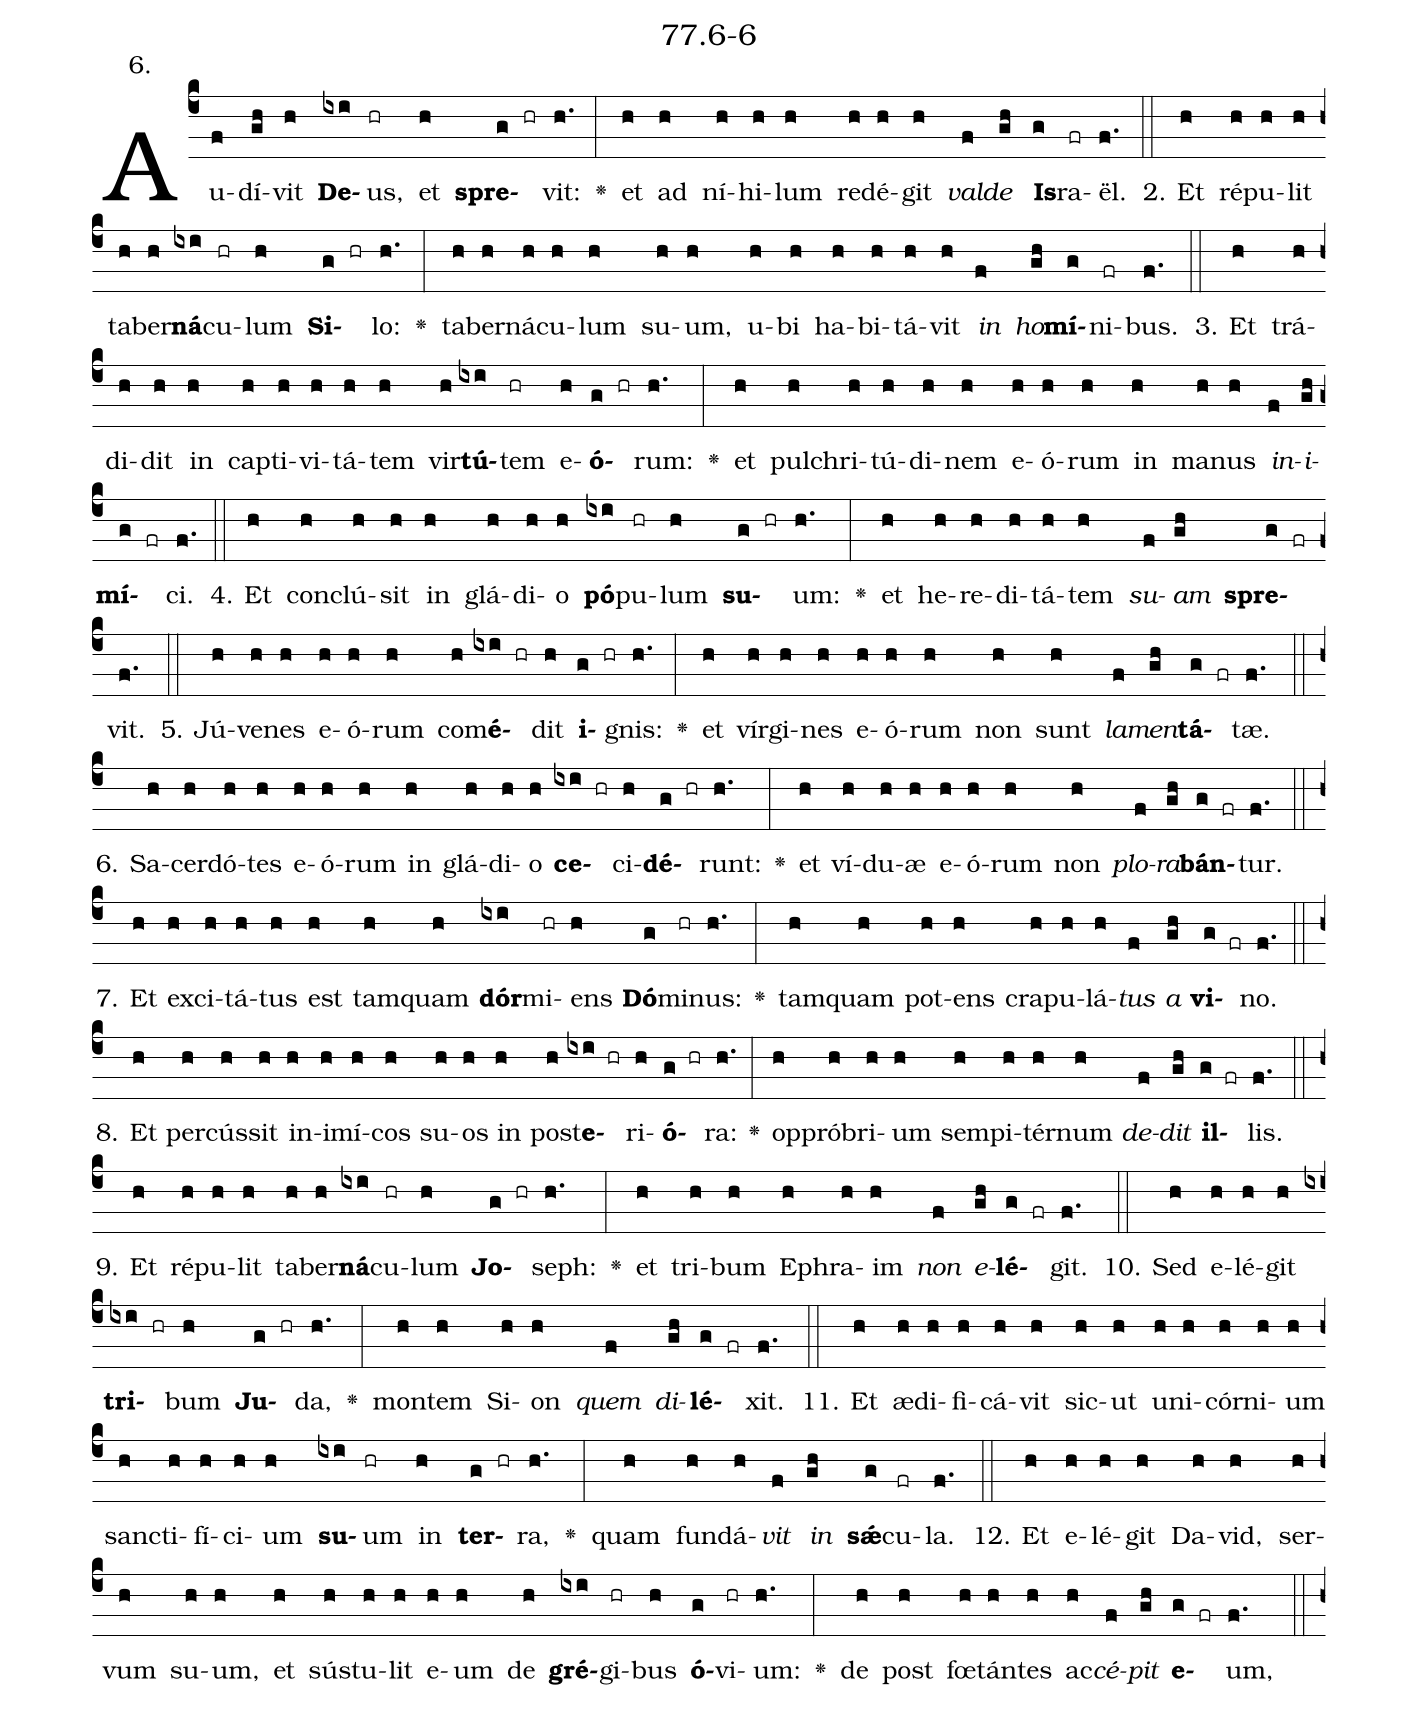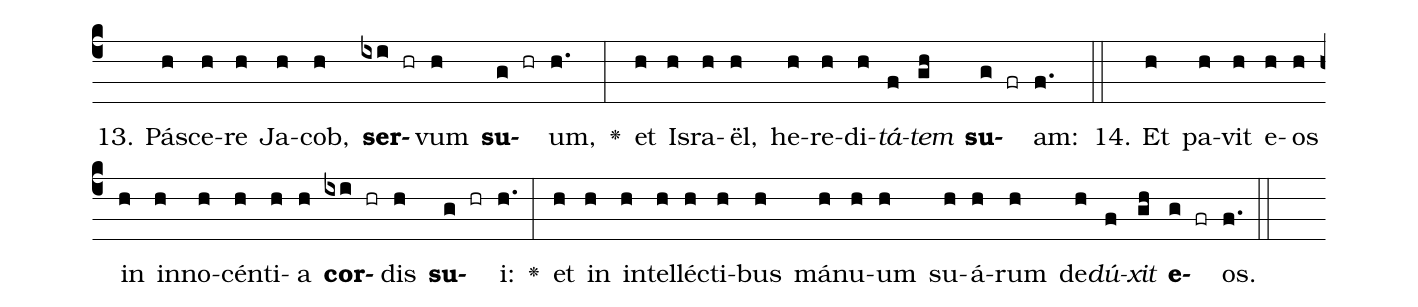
name: 77.6-6;
annotation: 6.;
%%
(c4)Au(f)dí(gh)vit(h) <b>De</b>(ixi)us,(hr) et(h) <b>spre</b>(g hr)vit:(h.) <v>\greheightstar</v>(:) et(h) ad(h) ní(h)hi(h)lum(h) red(h)é(h)git(h) <i>val</i>(f)<i>de</i>(gh) <b>Is</b>(g)ra(fr)ël.(f.) (::)
2. Et(h) ré(h)pu(h)lit(h) ta(h)ber(h)<b>ná</b>(ixi)cu(hr)lum(h) <b>Si</b>(g hr)lo:(h.) <v>\greheightstar</v>(:) ta(h)ber(h)ná(h)cu(h)lum(h) su(h)um,(h) u(h)bi(h) ha(h)bi(h)tá(h)vit(h) <i>in</i>(f) <i>ho</i>(gh)<b>mí</b>(g)ni(fr)bus.(f.) (::)
3. Et(h) trá(h)di(h)dit(h) in(h) cap(h)ti(h)vi(h)tá(h)tem(h) vir(h)<b>tú</b>(ixi)tem(hr) e(h)<b>ó</b>(g hr)rum:(h.) <v>\greheightstar</v>(:) et(h) pul(h)chri(h)tú(h)di(h)nem(h) e(h)ó(h)rum(h) in(h) ma(h)nus(h) <i>in</i>(f)<i>i</i>(gh)<b>mí</b>(g fr)ci.(f.) (::)
4. Et(h) con(h)clú(h)sit(h) in(h) glá(h)di(h)o(h) <b>pó</b>(ixi)pu(hr)lum(h) <b>su</b>(g hr)um:(h.) <v>\greheightstar</v>(:) et(h) he(h)re(h)di(h)tá(h)tem(h) <i>su</i>(f)<i>am</i>(gh) <b>spre</b>(g fr)vit.(f.) (::)
5. Jú(h)ve(h)nes(h) e(h)ó(h)rum(h) com(h)<b>é</b>(ixi hr)dit(h) <b>i</b>(g hr)gnis:(h.) <v>\greheightstar</v>(:) et(h) vír(h)gi(h)nes(h) e(h)ó(h)rum(h) non(h) sunt(h) <i>la</i>(f)<i>men</i>(gh)<b>tá</b>(g fr)tæ.(f.) (::)
6. Sa(h)cer(h)dó(h)tes(h) e(h)ó(h)rum(h) in(h) glá(h)di(h)o(h) <b>ce</b>(ixi hr)ci(h)<b>dé</b>(g hr)runt:(h.) <v>\greheightstar</v>(:) et(h) ví(h)du(h)æ(h) e(h)ó(h)rum(h) non(h) <i>plo</i>(f)<i>ra</i>(gh)<b>bán</b>(g fr)tur.(f.) (::)
7. Et(h) ex(h)ci(h)tá(h)tus(h) est(h) tam(h)quam(h) <b>dór</b>(ixi)mi(hr)ens(h) <b>Dó</b>(g)mi(hr)nus:(h.) <v>\greheightstar</v>(:) tam(h)quam(h) pot(h)ens(h) cra(h)pu(h)lá(h)<i>tus</i>(f) <i>a</i>(gh) <b>vi</b>(g fr)no.(f.) (::)
8. Et(h) per(h)cús(h)sit(h) in(h)i(h)mí(h)cos(h) su(h)os(h) in(h) post(h)<b>e</b>(ixi hr)ri(h)<b>ó</b>(g hr)ra:(h.) <v>\greheightstar</v>(:) op(h)pró(h)bri(h)um(h) sem(h)pi(h)tér(h)num(h) <i>de</i>(f)<i>dit</i>(gh) <b>il</b>(g fr)lis.(f.) (::)
9. Et(h) ré(h)pu(h)lit(h) ta(h)ber(h)<b>ná</b>(ixi)cu(hr)lum(h) <b>Jo</b>(g hr)seph:(h.) <v>\greheightstar</v>(:) et(h) tri(h)bum(h) E(h)phra(h)im(h) <i>non</i>(f) <i>e</i>(gh)<b>lé</b>(g fr)git.(f.) (::)
10. Sed(h) e(h)lé(h)git(h) <b>tri</b>(ixi hr)bum(h) <b>Ju</b>(g hr)da,(h.) <v>\greheightstar</v>(:) mon(h)tem(h) Si(h)on(h) <i>quem</i>(f) <i>di</i>(gh)<b>lé</b>(g fr)xit.(f.) (::)
11. Et(h) æ(h)di(h)fi(h)cá(h)vit(h) sic(h)ut(h) u(h)ni(h)cór(h)ni(h)um(h) sanc(h)ti(h)fí(h)ci(h)um(h) <b>su</b>(ixi)um(hr) in(h) <b>ter</b>(g hr)ra,(h.) <v>\greheightstar</v>(:) quam(h) fun(h)dá(h)<i>vit</i>(f) <i>in</i>(gh) <b>sǽ</b>(g)cu(fr)la.(f.) (::)
12. Et(h) e(h)lé(h)git(h) Da(h)vid,(h) ser(h)vum(h) su(h)um,(h) et(h) sús(h)tu(h)lit(h) e(h)um(h) de(h) <b>gré</b>(ixi)gi(hr)bus(h) <b>ó</b>(g)vi(hr)um:(h.) <v>\greheightstar</v>(:) de(h) post(h) fœ(h)tán(h)tes(h) ac(h)<i>cé</i>(f)<i>pit</i>(gh) <b>e</b>(g fr)um,(f.) (::)
13. Pá(h)sce(h)re(h) Ja(h)cob,(h) <b>ser</b>(ixi hr)vum(h) <b>su</b>(g hr)um,(h.) <v>\greheightstar</v>(:) et(h) Is(h)ra(h)ël,(h) he(h)re(h)di(h)<i>tá</i>(f)<i>tem</i>(gh) <b>su</b>(g fr)am:(f.) (::)
14. Et(h) pa(h)vit(h) e(h)os(h) in(h) in(h)no(h)cén(h)ti(h)a(h) <b>cor</b>(ixi hr)dis(h) <b>su</b>(g hr)i:(h.) <v>\greheightstar</v>(:) et(h) in(h) in(h)tel(h)léc(h)ti(h)bus(h) má(h)nu(h)um(h) su(h)á(h)rum(h) de(h)<i>dú</i>(f)<i>xit</i>(gh) <b>e</b>(g fr)os.(f.) (::)
